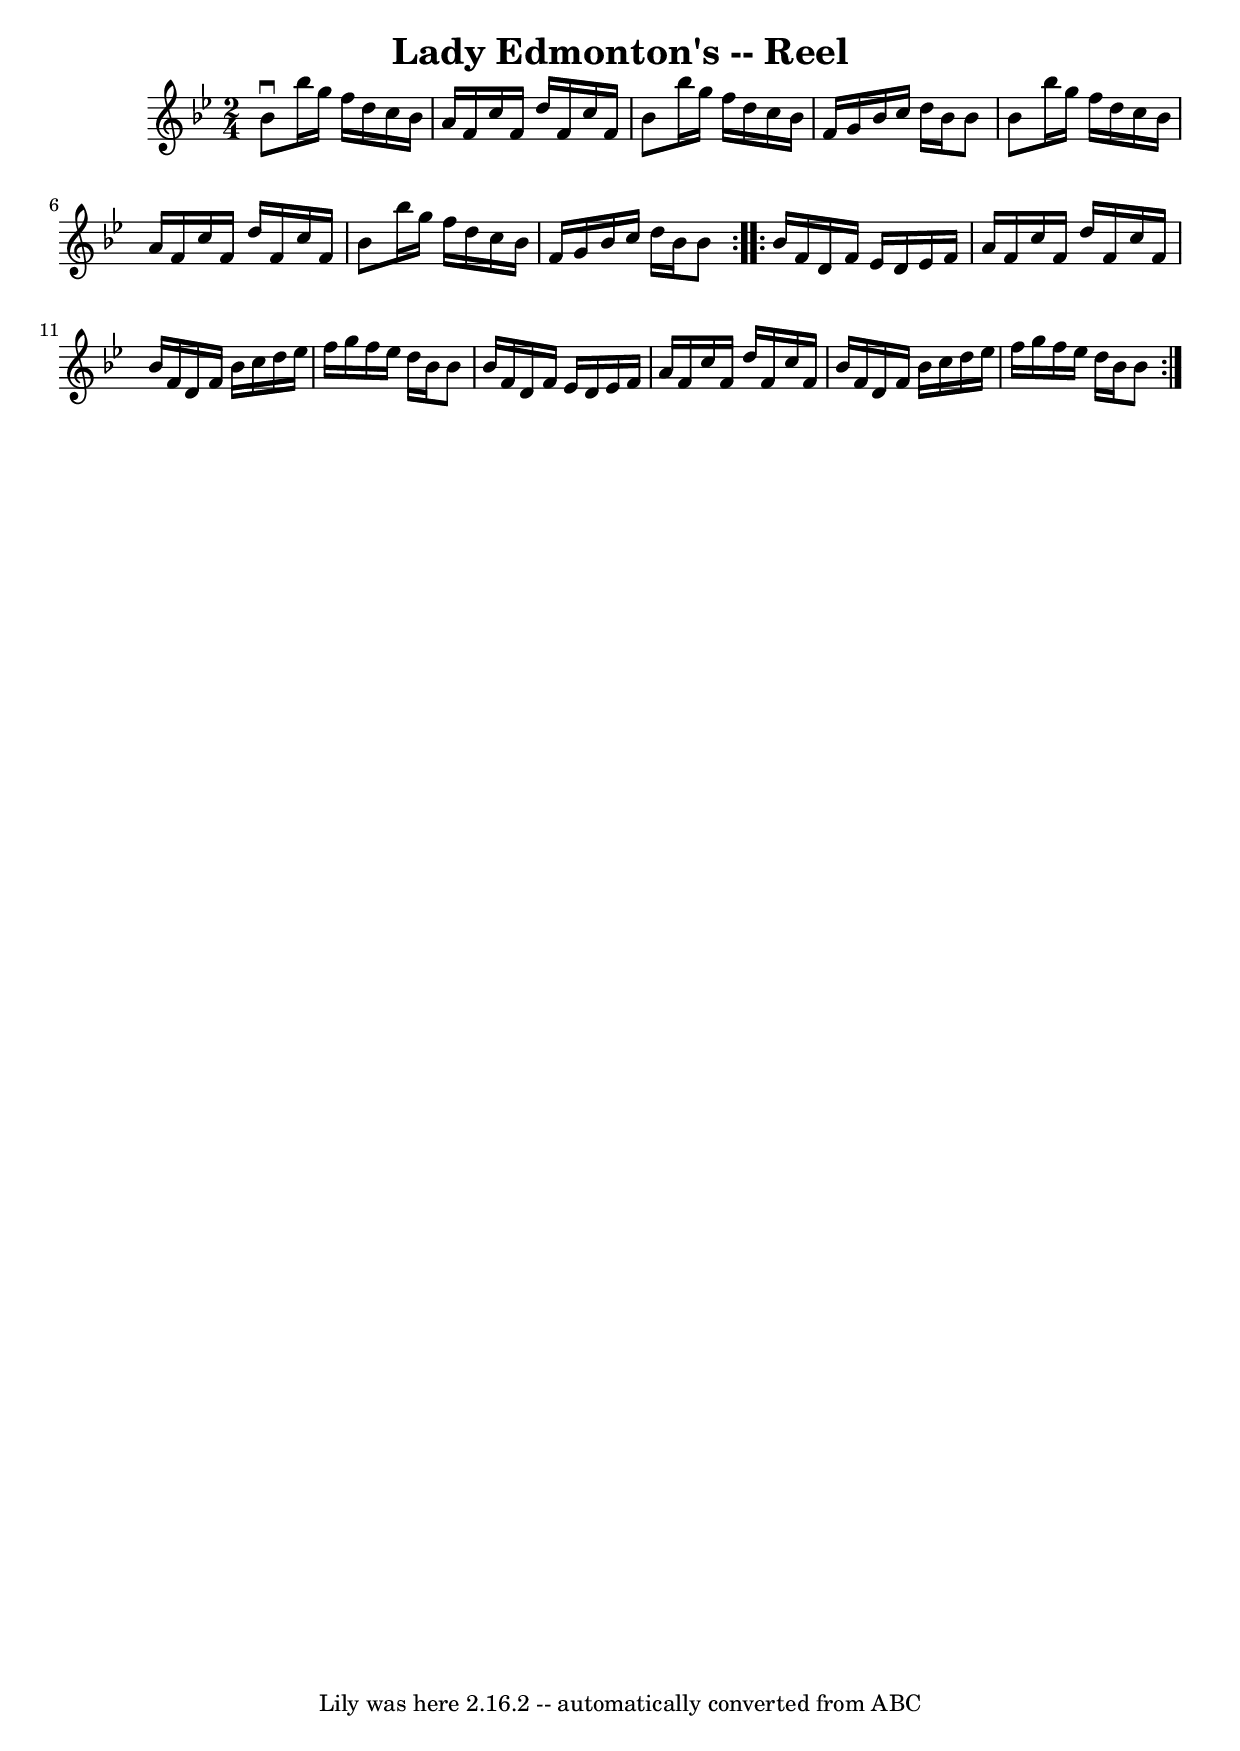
\version "2.16.2"
\include "Mammoth.ily"
\header {
  %% book = "Ryan's Mammoth Collection"
  crossRefNumber = "1"
  footnotes = ""
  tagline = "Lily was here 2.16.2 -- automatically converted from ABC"
  title = "Lady Edmonton's -- Reel"

}
voicedefault =  {



  \repeat volta 2 {

    \time 2/4 
    \key bes \major bes'8^\downbow bes''16 g''16 f''16         d''16 c''16 bes'16   |
    a'16 f'16 c''16 f'16 d''16         f'16 c''16 f'16   |
    bes'8 bes''16 g''16 f''16 d''16        c''16 bes'16   |
    f'16 g'16 bes'16 c''16 d''16 bes'16      bes'8   |
    bes'8 bes''16 g''16 f''16 d''16 c''16         bes'16   |
    a'16 f'16 c''16 f'16 d''16 f'16 c''16         f'16   |
    bes'8 bes''16 g''16 f''16 d''16 c''16 bes'16  |
    f'16 g'16 bes'16 c''16 d''16 bes'16 bes'8  

  } 
  \repeat volta 2 {
    bes'16 f'16 d'16 f'16 ees'16 d'16         ees'16 f'16   |
    a'16 f'16 c''16 f'16 d''16 f'16         c''16 f'16   |
    bes'16 f'16 d'16 f'16 bes'16 c''16         d''16 ees''16   |
    f''16 g''16 f''16 ees''16 d''16         bes'16 bes'8   |
    bes'16 f'16 d'16 f'16 ees'16 d'16       ees'16 f'16   |
    a'16 f'16 c''16 f'16 d''16 f'16         c''16 f'16   |
    bes'16 f'16 d'16 f'16 bes'16 c''16         d''16 ees''16   |
    f''16 g''16 f''16 ees''16 d''16    
    bes'16 bes'8  
  }   

}

\score{
  <<

    \context Staff="default"
    {
      \voicedefault 
      
    }

  >>
  \layout {
    
  }
  \midi {
  }

}
